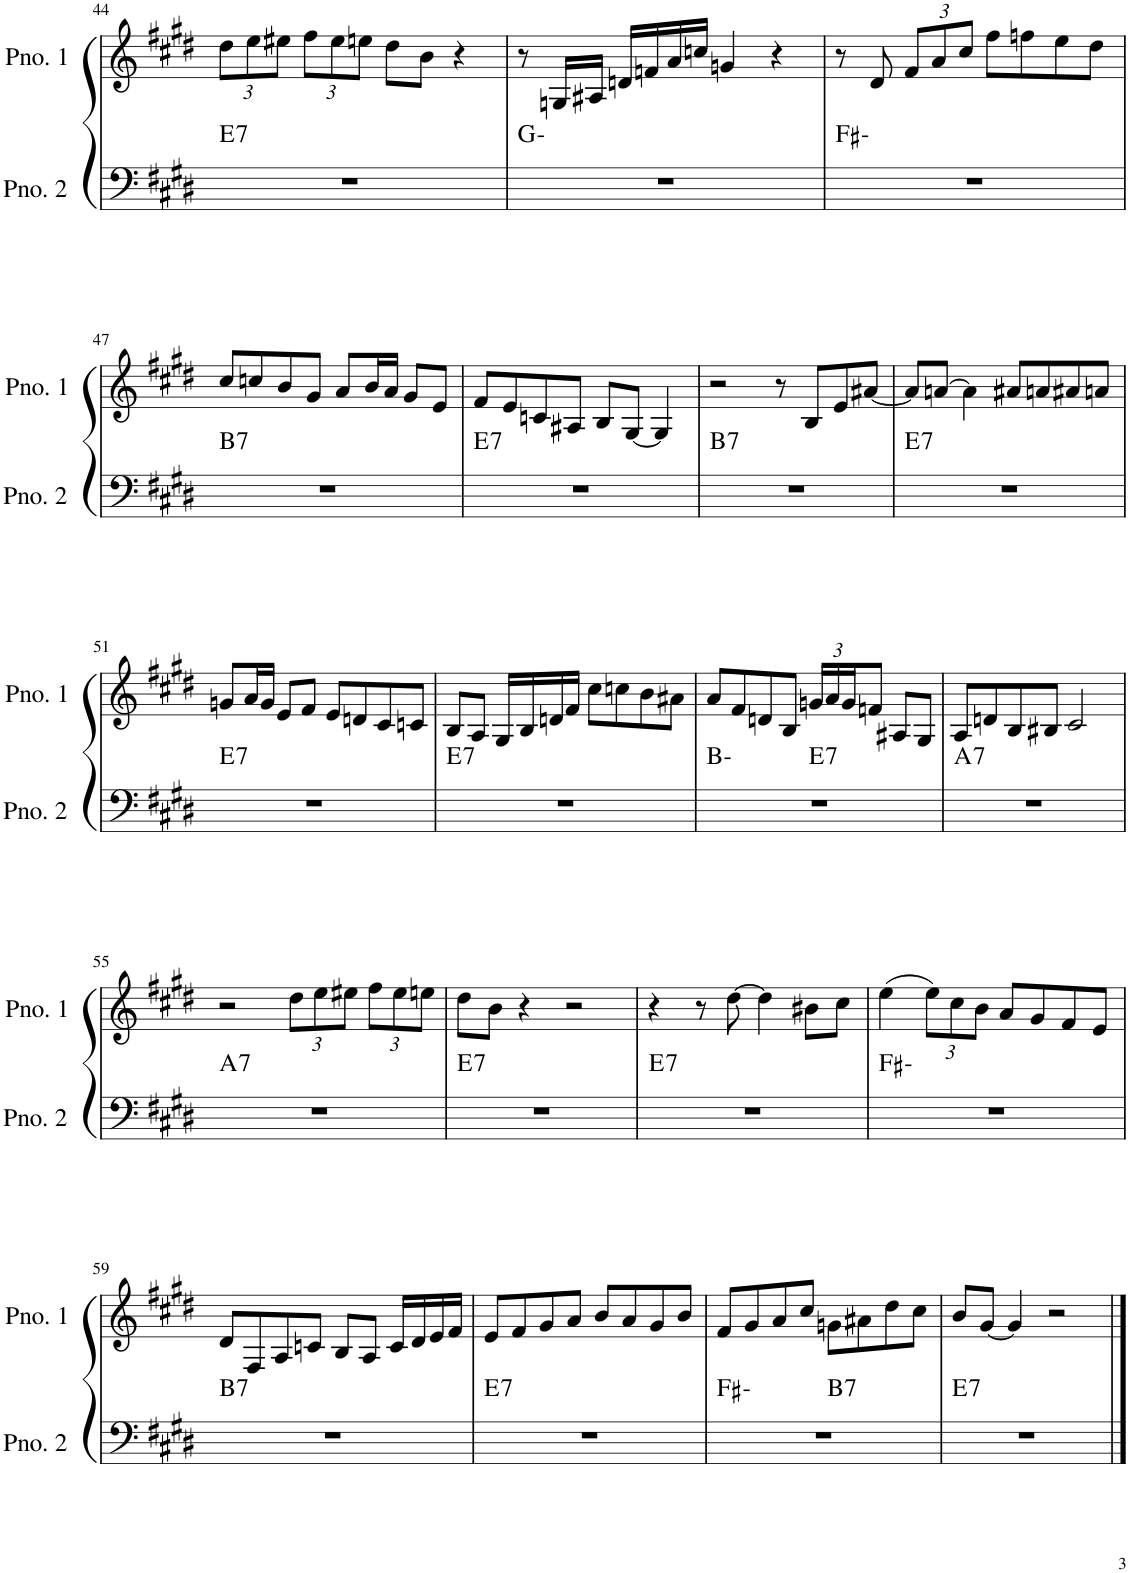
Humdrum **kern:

**kern	**harte	**kern
*part2	*part2	*part1
*staff2	*	*staff1
*I"ピアノ 2	*	*I"ピアノ 1
!!LO:PB:g=z
*clefF4	*	*clefG2
*k[f#c#g#d#]	*	*k[f#c#g#d#]
*M4/4	*	*M4/4
*	*	*Xbrackettup
=44	=44	=44
!	!LO:H:kt=7	!
1r	E:7	12dd#\L
.	.	12ee\
.	.	12ee#X\J
.	.	12ff#\L
.	.	12ee#\
.	.	12een\J
.	.	8dd#\L
.	.	8b\J
.	.	4r
=45	=45	=45
1r	G:min	8r
.	.	16Gn/LL
.	.	16A#X/JJ
.	.	16dn/LL
.	.	16fn/
.	.	16a/
.	.	16ccn/JJ
.	.	4gn/
.	.	4r
=46	=46	=46
1r	F#:min	8r
.	.	8d#/
.	.	12f#/L
.	.	12a/
.	.	12cc#/J
.	.	8ff#\L
.	.	8ffn\
.	.	8ee\
.	.	8dd#\J
!!LO:LB:g=z
=47	=47	=47
!	!LO:H:kt=7	!
1r	B:7	8cc#/L
.	.	8ccn/
.	.	8b/
.	.	8g#/J
.	.	8a/L
.	.	16b/L
.	.	16a/JJ
.	.	8g#/L
.	.	8e/J
=48	=48	=48
!	!LO:H:kt=7	!
1r	E:7	8f#/L
.	.	8e/
.	.	8cn/
.	.	8A#X/J
.	.	8B/L
.	.	[8G#/J
.	.	4G#/]
=49	=49	=49
!	!LO:H:kt=7	!
1r	B:7	2r
.	.	8r
.	.	8B/L
.	.	8e/
.	.	[8a#X/J
=50	=50	=50
!	!LO:H:kt=7	!
1r	E:7	8a#/L]
.	.	[8an/J
.	.	4a\]
.	.	8a#X/L
.	.	8an/
.	.	8a#X/
.	.	8an/J
!!LO:LB:g=z
=51	=51	=51
!	!LO:H:kt=7	!
1r	E:7	8gn/L
.	.	16a/L
.	.	16g/JJ
.	.	8e/L
.	.	8f#/J
.	.	8e/L
.	.	8dn/
.	.	8c#/
.	.	8cn/J
=52	=52	=52
!	!LO:H:kt=7	!
1r	E:7	8B/L
.	.	8A/J
.	.	16G#/LL
.	.	16B/
.	.	16dn/
.	.	16f#/JJ
.	.	8cc#\L
.	.	8ccn\
.	.	8b\
.	.	8a#X\J
=53	=53	=53
*^	*	*
1r	2ryy	B:min	8a/L
.	.	.	8f#/
.	.	.	8dn/
.	.	.	8B/J
!	!	!LO:H:kt=7	!
.	2ryy	E:7	24gn/LL
.	.	.	24a/
.	.	.	24g/J
.	.	.	8fn/J
.	.	.	8A#X/L
.	.	.	8G#/J
=54	=54	=54	=54
!	!	!LO:H:kt=7	!
*v	*v	*	*
1r	A:7	8A/L
.	.	8dn/
.	.	8B/
.	.	8B#X/J
.	.	2c#/
!!LO:LB:g=z
=55	=55	=55
!	!LO:H:kt=7	!
1r	A:7	2r
.	.	12dd#\L
.	.	12ee\
.	.	12ee#X\J
.	.	12ff#\L
.	.	12ee#\
.	.	12een\J
=56	=56	=56
!	!LO:H:kt=7	!
1r	E:7	8dd#\L
.	.	8b\J
.	.	4r
.	.	2r
=57	=57	=57
!	!LO:H:kt=7	!
1r	E:7	4r
.	.	8r
.	.	[8dd#\
.	.	4dd#\]
.	.	8b#X\L
.	.	8cc#\J
=58	=58	=58
1r	F#:min	(4ee\
.	.	12ee\L)
.	.	12cc#\
.	.	12b\J
.	.	8a/L
.	.	8g#/
.	.	8f#/
.	.	8e/J
!!LO:LB:g=z
=59	=59	=59
!	!LO:H:kt=7	!
1r	B:7	8d#/L
.	.	8F#/
.	.	8A/
.	.	8cn/J
.	.	8B/L
.	.	8A/J
.	.	16c/LL
.	.	16d#/
.	.	16e/
.	.	16f#/JJ
=60	=60	=60
!	!LO:H:kt=7	!
1r	E:7	8e/L
.	.	8f#/
.	.	8g#/
.	.	8a/J
.	.	8b/L
.	.	8a/
.	.	8g#/
.	.	8b/J
=61	=61	=61
*^	*	*
1r	2ryy	F#:min	8f#/L
.	.	.	8g#/
.	.	.	8a/
.	.	.	8cc#/J
!	!	!LO:H:kt=7	!
.	2ryy	B:7	8gn\L
.	.	.	8a#X\
.	.	.	8dd#\
.	.	.	8cc#\J
=62	=62	=62	=62
!	!	!LO:H:kt=7	!
*v	*v	*	*
1r	E:7	8b/L
.	.	[8g#/J
.	.	4g#/]
.	.	2r
==	==	==
*-	*-	*-
